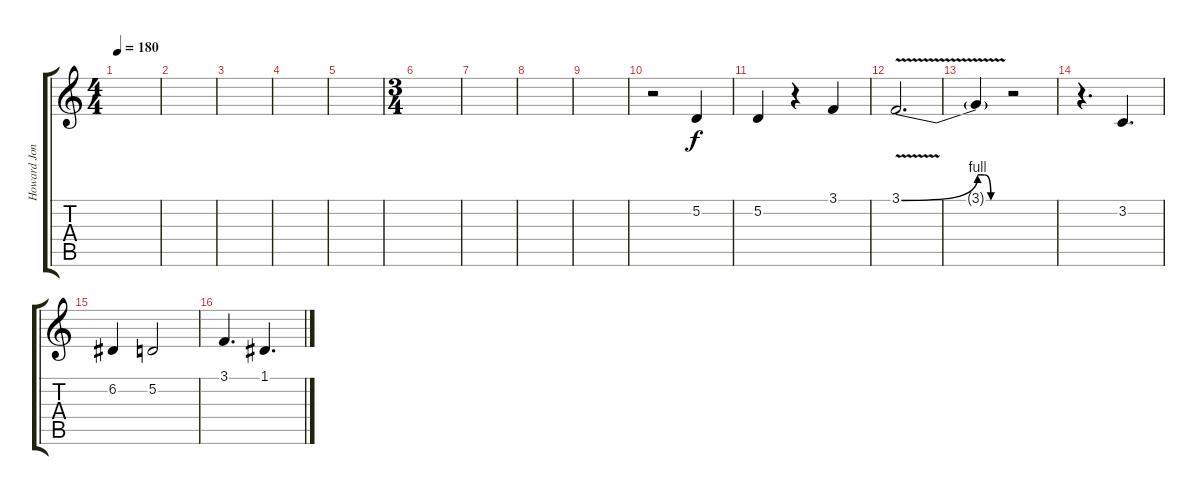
\track ("Howard Jones" "Howard Jon") {instrument oboe}
\staff {score tabs}
\tuning (D4 A3 F3 C3 G2 C2) {hide}
\ts (4 4)
\tempo 180
\clef g2
\ks c
|
|
|
|
|
\ts (3 4)
|
|
|
|
r.2 5.2.4 |
5.2.4 r.4 3.1.4 |
3.1{be (bend 0 0 60 4) v}.2{d} |
3.1{be (custom 0 4 15 4 30 0 60 0) t}.4 r.2 |
r.4{d} 3.2.4{d} |
6.2.4 5.2.2 |
3.1.4{d} 1.1.4{d}
